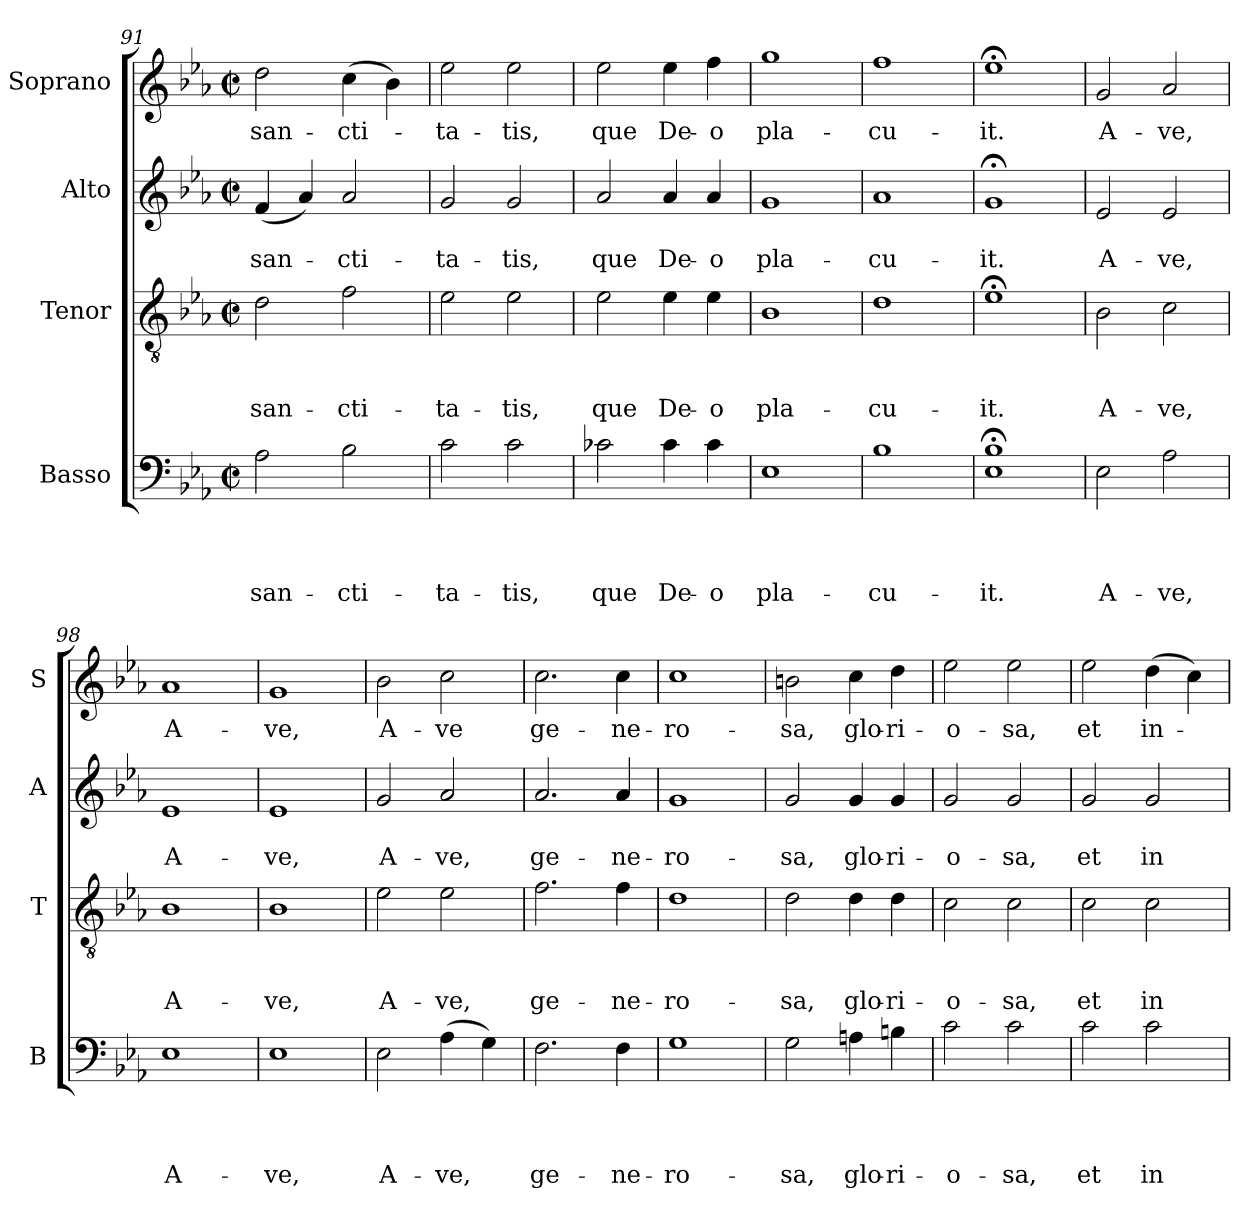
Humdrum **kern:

**kern	**text	**text	**text	**text	**kern	**text	**text	**text	**kern	**text	**text	**kern	**text
*part4	*part4	*part4	*part4	*part4	*part3	*part3	*part3	*part3	*part2	*part2	*part2	*part1	*part1
*staff4	*staff4	*staff4	*staff4	*staff4	*staff3	*staff3	*staff3	*staff3	*staff2	*staff2	*staff2	*staff1	*staff1
*I"Basso	*	*	*	*	*I"Tenor	*	*	*	*I"Alto	*	*	*I"Soprano	*
*I'B	*	*	*	*	*I'T	*	*	*	*I'A	*	*	*I'S	*
!!LO:PB:g=z
*clefF4	*	*	*	*	*clefGv2	*	*	*	*clefG2	*	*	*clefG2	*
*k[b-e-a-]	*	*	*	*	*k[b-e-a-]	*	*	*	*k[b-e-a-]	*	*	*k[b-e-a-]	*
*E-:	*	*	*	*	*E-:	*	*	*	*E-:	*	*	*E-:	*
*M2/2	*	*	*	*	*M2/2	*	*	*	*M2/2	*	*	*M2/2	*
*met(c|)	*	*	*	*	*met(c|)	*	*	*	*met(c|)	*	*	*met(c|)	*
=91	=91	=91	=91	=91	=91	=91	=91	=91	=91	=91	=91	=91	=91
!	!	!	!	!LO:LY:b	!	!	!	!LO:LY:b	!	!	!LO:LY:b	!	!LO:LY:b
2A-\	.	.	.	san-	2d\	.	.	san-	(<4f/	.	san-	2dd\	san-
.	.	.	.	.	.	.	.	.	4a-/)	.	.	.	.
!	!	!	!	!LO:LY:b	!	!	!	!LO:LY:b	!	!	!LO:LY:b	!	!LO:LY:b
2B-\	.	.	.	-cti-	2f\	.	.	-cti-	2a-/	.	-cti-	(>4cc\	-cti-
.	.	.	.	.	.	.	.	.	.	.	.	4b-\)	.
=92	=92	=92	=92	=92	=92	=92	=92	=92	=92	=92	=92	=92	=92
!	!	!	!	!LO:LY:b	!	!	!	!LO:LY:b	!	!	!LO:LY:b	!	!LO:LY:b
2c\	.	.	.	-ta-	2e-\	.	.	-ta-	2g/	.	-ta-	2ee-\	-ta-
!	!	!	!	!LO:LY:b	!	!	!	!LO:LY:b	!	!	!LO:LY:b	!	!LO:LY:b
2c\	.	.	.	-tis,	2e-\	.	.	-tis,	2g/	.	-tis,	2ee-\	-tis,
=93	=93	=93	=93	=93	=93	=93	=93	=93	=93	=93	=93	=93	=93
!	!	!	!	!LO:LY:b	!	!	!	!LO:LY:b	!	!	!LO:LY:b	!	!LO:LY:b
2c-X\	.	.	.	que	2e-\	.	.	que	2a-/	.	que	2ee-\	que
!	!	!	!	!LO:LY:b	!	!	!	!LO:LY:b	!	!	!LO:LY:b	!	!LO:LY:b
4c-\	.	.	.	De-	4e-\	.	.	De-	4a-/	.	De-	4ee-\	De-
!	!	!	!	!LO:LY:b	!	!	!	!LO:LY:b	!	!	!LO:LY:b	!	!LO:LY:b
4c-\	.	.	.	-o	4e-\	.	.	-o	4a-/	.	-o	4ff\	-o
=94	=94	=94	=94	=94	=94	=94	=94	=94	=94	=94	=94	=94	=94
!	!	!	!	!LO:LY:b	!	!	!	!LO:LY:b	!	!	!LO:LY:b	!	!LO:LY:b
1E-	.	.	.	pla-	1B-	.	.	pla-	1g	.	pla-	1gg	pla-
=95	=95	=95	=95	=95	=95	=95	=95	=95	=95	=95	=95	=95	=95
!	!	!	!	!LO:LY:b	!	!	!	!LO:LY:b	!	!	!LO:LY:b	!	!LO:LY:b
1B-	.	.	.	-cu-	1d	.	.	-cu-	1a-	.	-cu-	1ff	-cu-
=96	=96	=96	=96	=96	=96	=96	=96	=96	=96	=96	=96	=96	=96
!	!	!	!	!LO:LY:b	!	!	!	!LO:LY:b	!	!	!LO:LY:b	!	!LO:LY:b
1E-;< 1B-;<	.	.	.	-it.	1e-;<	.	.	-it.	1g;	.	-it.	1ee-;<	-it.
!!LO:LB:g=z
=97	=97	=97	=97	=97	=97	=97	=97	=97	=97	=97	=97	=97	=97
!	!	!	!	!LO:LY:b	!	!	!	!LO:LY:b	!	!	!LO:LY:b	!	!LO:LY:b
2E-\	.	.	.	A-	2B-\	.	.	A-	2e-/	.	A-	2g/	A-
!	!	!	!	!LO:LY:b	!	!	!	!LO:LY:b	!	!	!LO:LY:b	!	!LO:LY:b
2A-\	.	.	.	-ve,	2c\	.	.	-ve,	2e-/	.	-ve,	2a-/	-ve,
=98	=98	=98	=98	=98	=98	=98	=98	=98	=98	=98	=98	=98	=98
!	!	!	!	!LO:LY:b	!	!	!	!LO:LY:b	!	!	!LO:LY:b	!	!LO:LY:b
1E-	.	.	.	A-	1B-	.	.	A-	1e-	.	A-	1a-	A-
=99	=99	=99	=99	=99	=99	=99	=99	=99	=99	=99	=99	=99	=99
!	!	!	!	!LO:LY:b	!	!	!	!LO:LY:b	!	!	!LO:LY:b	!	!LO:LY:b
1E-	.	.	.	-ve,	1B-	.	.	-ve,	1e-	.	-ve,	1g	-ve,
=100	=100	=100	=100	=100	=100	=100	=100	=100	=100	=100	=100	=100	=100
!	!	!	!	!LO:LY:b	!	!	!	!LO:LY:b	!	!	!LO:LY:b	!	!LO:LY:b
2E-\	.	.	.	A-	2e-\	.	.	A-	2g/	.	A-	2b-\	A-
!	!	!	!	!LO:LY:b	!	!	!	!LO:LY:b	!	!	!LO:LY:b	!	!LO:LY:b
(>4A-\	.	.	.	-ve,	2e-\	.	.	-ve,	2a-/	.	-ve,	2cc\	-ve
4G\)	.	.	.	.	.	.	.	.	.	.	.	.	.
=101	=101	=101	=101	=101	=101	=101	=101	=101	=101	=101	=101	=101	=101
!	!	!	!	!LO:LY:b	!	!	!	!LO:LY:b	!	!	!LO:LY:b	!	!LO:LY:b
2.F\	.	.	.	ge-	2.f\	.	.	ge-	2.a-/	.	ge-	2.cc\	ge-
!	!	!	!	!LO:LY:b	!	!	!	!LO:LY:b	!	!	!LO:LY:b	!	!LO:LY:b
4F\	.	.	.	-ne-	4f\	.	.	-ne-	4a-/	.	-ne-	4cc\	-ne-
=102	=102	=102	=102	=102	=102	=102	=102	=102	=102	=102	=102	=102	=102
!	!	!	!	!LO:LY:b	!	!	!	!LO:LY:b	!	!	!LO:LY:b	!	!LO:LY:b
1G	.	.	.	-ro-	1d	.	.	-ro-	1g	.	-ro-	1cc	-ro-
!!LO:PB:g=z
=103	=103	=103	=103	=103	=103	=103	=103	=103	=103	=103	=103	=103	=103
!	!	!	!	!LO:LY:b	!	!	!	!LO:LY:b	!	!	!LO:LY:b	!	!LO:LY:b
2G\	.	.	.	-sa,	2d\	.	.	-sa,	2g/	.	-sa,	2bn\	-sa,
!	!	!	!	!LO:LY:b	!	!	!	!LO:LY:b	!	!	!LO:LY:b	!	!LO:LY:b
4An\	.	.	.	glo-	4d\	.	.	glo-	4g/	.	glo-	4cc\	glo-
!	!	!	!	!LO:LY:b	!	!	!	!LO:LY:b	!	!	!LO:LY:b	!	!LO:LY:b
4Bn\	.	.	.	-ri-	4d\	.	.	-ri-	4g/	.	-ri-	4dd\	-ri-
=104	=104	=104	=104	=104	=104	=104	=104	=104	=104	=104	=104	=104	=104
!	!	!	!	!LO:LY:b	!	!	!	!LO:LY:b	!	!	!LO:LY:b	!	!LO:LY:b
2c\	.	.	.	-o-	2c\	.	.	-o-	2g/	.	-o-	2ee-\	-o-
!	!	!	!	!LO:LY:b	!	!	!	!LO:LY:b	!	!	!LO:LY:b	!	!LO:LY:b
2c\	.	.	.	-sa,	2c\	.	.	-sa,	2g/	.	-sa,	2ee-\	-sa,
=105	=105	=105	=105	=105	=105	=105	=105	=105	=105	=105	=105	=105	=105
!	!	!	!	!LO:LY:b	!	!	!	!LO:LY:b	!	!	!LO:LY:b	!	!LO:LY:b
2c\	.	.	.	et	2c\	.	.	et	2g/	.	et	2ee-\	et
!	!	!	!	!LO:LY:b	!	!	!	!LO:LY:b	!	!	!LO:LY:b	!	!LO:LY:b
2c\	.	.	.	in-	2c\	.	.	in-	2g/	.	in-	(>4dd\	in-
.	.	.	.	.	.	.	.	.	.	.	.	4cc\)	.
=	=	=	=	=	=	=	=	=	=	=	=	=	=
*-	*-	*-	*-	*-	*-	*-	*-	*-	*-	*-	*-	*-	*-
